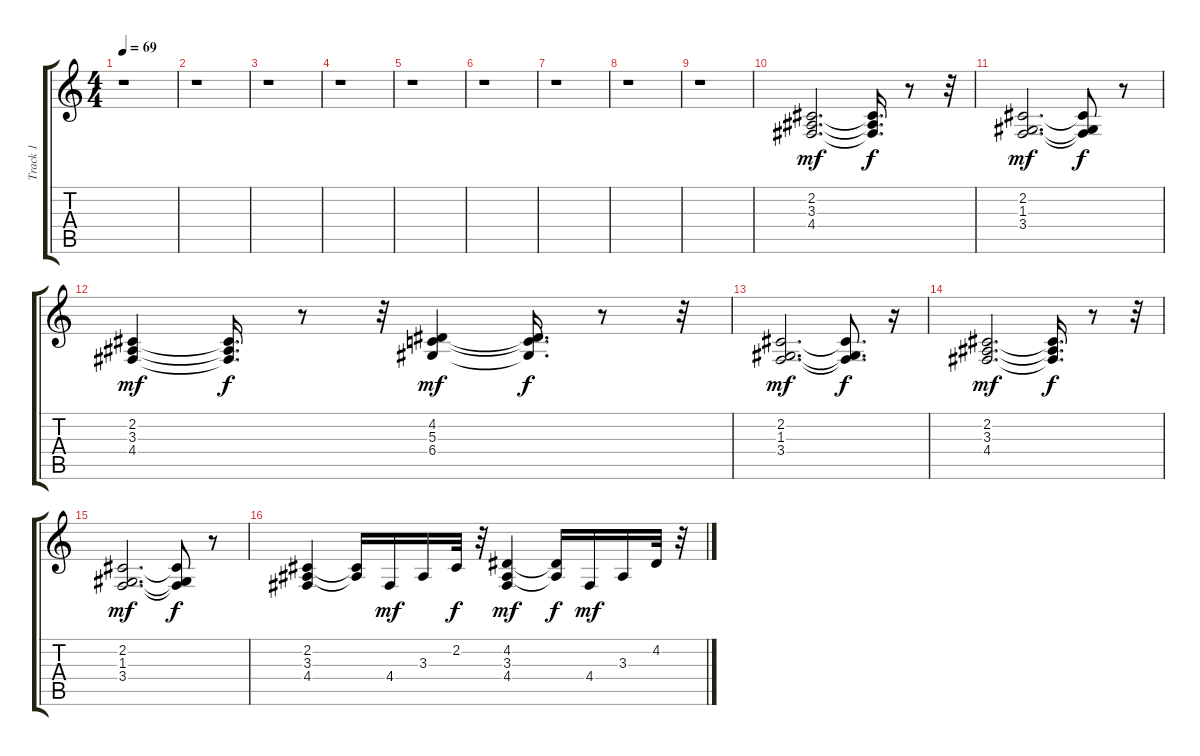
\track ("Track 1" "Track 1") {instrument brightacousticpiano}
\staff {score tabs}
\tuning (E4 B3 G3 D3 A2 E2) {hide}
\ts (4 4)
\tempo 69
\clef g2
\ks c
r.1{dy f} |
r.1 |
r.1 |
r.1 |
r.1 |
r.1 |
r.1 |
r.1 |
r.1 |
(2.2 3.3 4.4).2{d dy mf} (2.2{t} 3.3{t} 4.4{t}).16{d dy f} r.8 r.32 |
(2.2 1.3 3.4).2{d dy mf} (2.2{t} 1.3{t} 3.4{t}).8{dy f} r.8 |
(2.2 3.3 4.4).4{dy mf} (2.2{t} 3.3{t} 4.4{t}).16{d dy f} r.8 r.32 (4.2 5.3 6.4).4{dy mf} (4.2{t} 5.3{t} 6.4{t}).16{d dy f} r.8 r.32 |
(2.2 1.3 3.4).2{d dy mf} (2.2{t} 1.3{t} 3.4{t}).8{d dy f} r.16 |
(2.2 3.3 4.4).2{d dy mf} (2.2{t} 3.3{t} 4.4{t}).16{d dy f} r.8 r.32 |
(2.2 1.3 3.4).2{d dy mf} (2.2{t} 1.3{t} 3.4{t}).8{dy f} r.8 |
(2.2 3.3 4.4).4 (2.2{t} 3.3{t}).16 4.4.16{dy mf} 3.3.16 2.2.32{dy f} r.32 (4.2 3.3 4.4).4{dy mf} (4.2{t} 3.3{t}).16{dy f} 4.4.16{dy mf} 3.3.16 4.2.32 r.32
